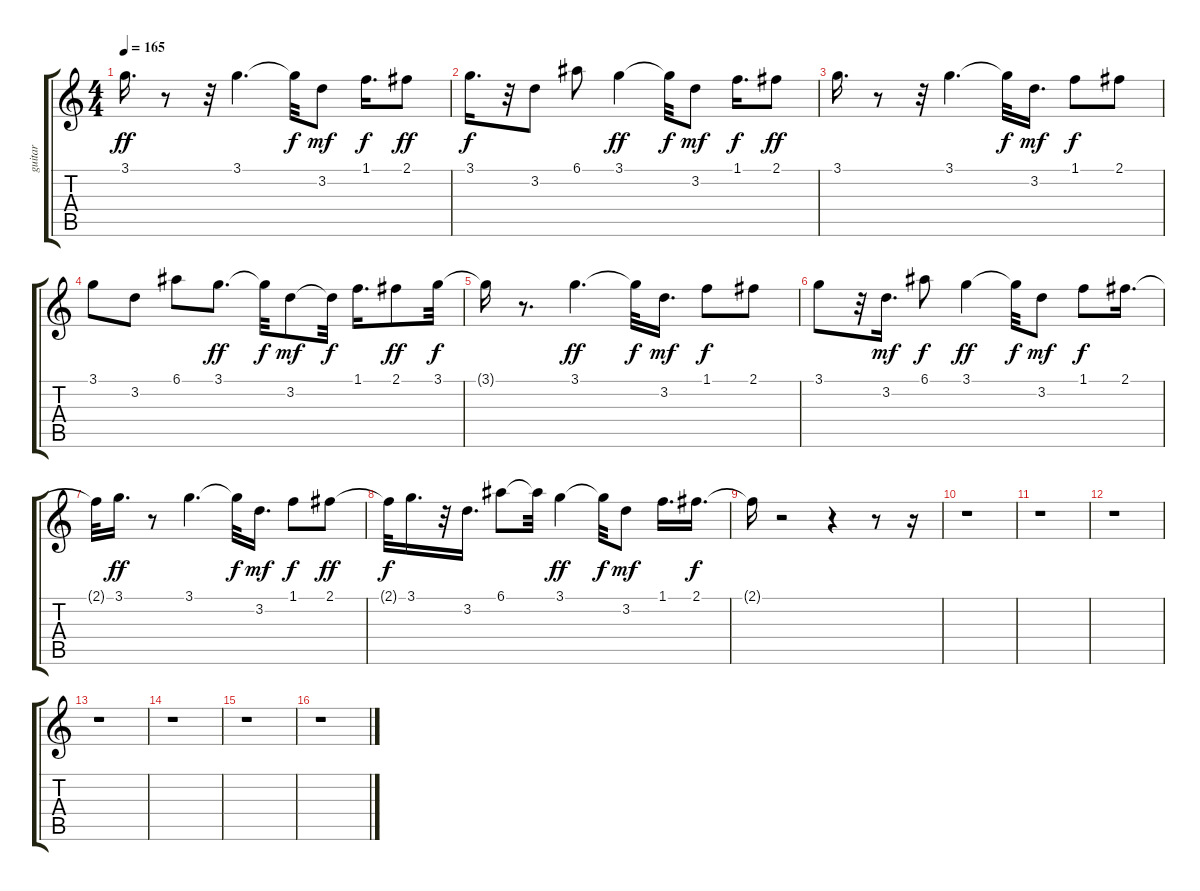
\track ("guitar" "guitar") {instrument distortionguitar}
\staff {score tabs}
\tuning (E4 B3 G3 D3 A2 E2) {hide}
\ts (4 4)
\tempo 165
\clef g2
\ks c
3.1.16{d dy ff} r.8 r.32 3.1.4{d} 3.1{t}.32{dy f} 3.2.8{dy mf} 1.1.16{d dy f} 2.1.8{dy ff} |
3.1.16{d dy f} r.32 3.2.8 6.1.8 3.1.4{dy ff} 3.1{t}.32{dy f} 3.2.8{dy mf} 1.1.16{d dy f} 2.1.8{dy ff} |
3.1.16{d} r.8 r.32 3.1.4{d} 3.1{t}.32{dy f} 3.2.16{d dy mf} 1.1.8{dy f} 2.1.8 |
3.1.8 3.2.8 6.1.8 3.1.8{d dy ff} 3.1{t}.32{dy f} 3.2.8{dy mf} 3.2{t}.32{dy f} 1.1.16{d} 2.1.8{dy ff} 3.1.32{dy f} |
3.1{t}.16 r.8{d} 3.1.4{d dy ff} 3.1{t}.32{dy f} 3.2.16{d dy mf} 1.1.8{dy f} 2.1.8 |
3.1.8 r.32 3.2.16{d dy mf} 6.1.8{dy f} 3.1.4{dy ff} 3.1{t}.32{dy f} 3.2.8{dy mf} 1.1.8{dy f} 2.1.16{d} |
2.1{t}.32 3.1.16{d dy ff} r.8 3.1.4{d} 3.1{t}.32{dy f} 3.2.16{d dy mf} 1.1.8{dy f} 2.1.8{dy ff} |
2.1{t}.32{dy f} 3.1.16{d} r.32 3.2.16{d} 6.1.8 6.1{t}.32 3.1.4{dy ff} 3.1{t}.32{dy f} 3.2.8{dy mf} 1.1.16{d} 2.1.16{d dy f} |
2.1{t}.16 r.2 r.4 r.8 r.16 |
r.1 |
r.1 |
r.1 |
r.1 |
r.1 |
r.1 |
r.1
